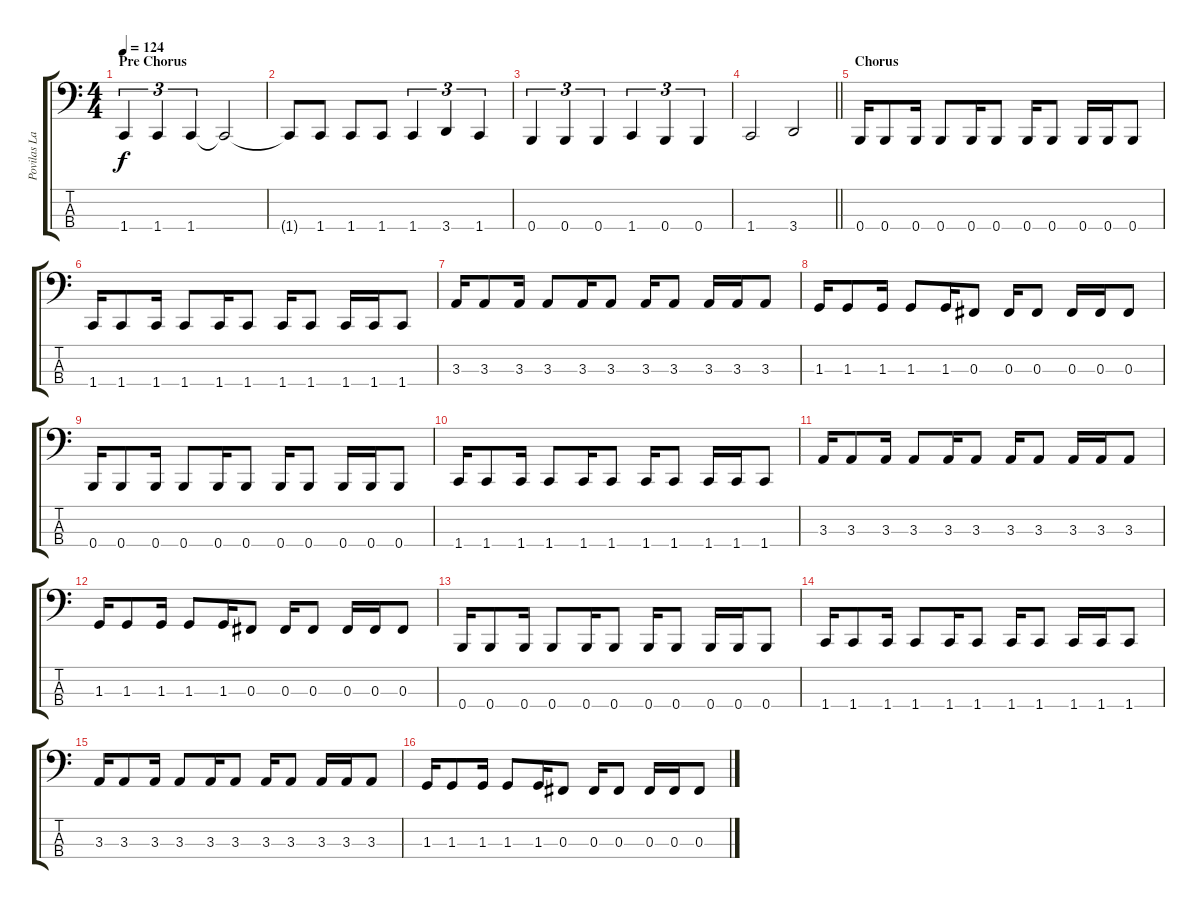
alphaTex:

\track ("Povilas Laurinaitis " "Povilas La") {instrument electricbassfinger}
\staff {score tabs}
\tuning (E2 B1 Gb1 B0) {hide}
\ts (4 4)
\section ("" "Pre Chorus")
\tempo 124
\clef f4
\ks c
1.4.4{tu (3 2) dy f} 1.4.4{tu (3 2)} 1.4.4{tu (3 2)} 1.4{t}.2 |
1.4{t}.8 1.4.8 1.4.8 1.4.8 1.4.4{tu (3 2)} 3.4.4{tu (3 2)} 1.4.4{tu (3 2)} |
0.4.4{tu (3 2)} 0.4.4{tu (3 2)} 0.4.4{tu (3 2)} 1.4.4{tu (3 2)} 0.4.4{tu (3 2)} 0.4.4{tu (3 2)} |
\barLineRight lightlight
1.4.2 3.4.2 |
\section ("" "Chorus")
0.4.16 0.4.8 0.4.16 0.4.8 0.4.16 0.4.8 0.4.16 0.4.8 0.4.16 0.4.16 0.4.8 |
1.4.16 1.4.8 1.4.16 1.4.8 1.4.16 1.4.8 1.4.16 1.4.8 1.4.16 1.4.16 1.4.8 |
3.3.16 3.3.8 3.3.16 3.3.8 3.3.16 3.3.8 3.3.16 3.3.8 3.3.16 3.3.16 3.3.8 |
1.3.16 1.3.8 1.3.16 1.3.8 1.3.16 0.3.8 0.3.16 0.3.8 0.3.16 0.3.16 0.3.8 |
0.4.16 0.4.8 0.4.16 0.4.8 0.4.16 0.4.8 0.4.16 0.4.8 0.4.16 0.4.16 0.4.8 |
1.4.16 1.4.8 1.4.16 1.4.8 1.4.16 1.4.8 1.4.16 1.4.8 1.4.16 1.4.16 1.4.8 |
3.3.16 3.3.8 3.3.16 3.3.8 3.3.16 3.3.8 3.3.16 3.3.8 3.3.16 3.3.16 3.3.8 |
1.3.16 1.3.8 1.3.16 1.3.8 1.3.16 0.3.8 0.3.16 0.3.8 0.3.16 0.3.16 0.3.8 |
0.4.16 0.4.8 0.4.16 0.4.8 0.4.16 0.4.8 0.4.16 0.4.8 0.4.16 0.4.16 0.4.8 |
1.4.16 1.4.8 1.4.16 1.4.8 1.4.16 1.4.8 1.4.16 1.4.8 1.4.16 1.4.16 1.4.8 |
3.3.16 3.3.8 3.3.16 3.3.8 3.3.16 3.3.8 3.3.16 3.3.8 3.3.16 3.3.16 3.3.8 |
1.3.16 1.3.8 1.3.16 1.3.8 1.3.16 0.3.8 0.3.16 0.3.8 0.3.16 0.3.16 0.3.8
